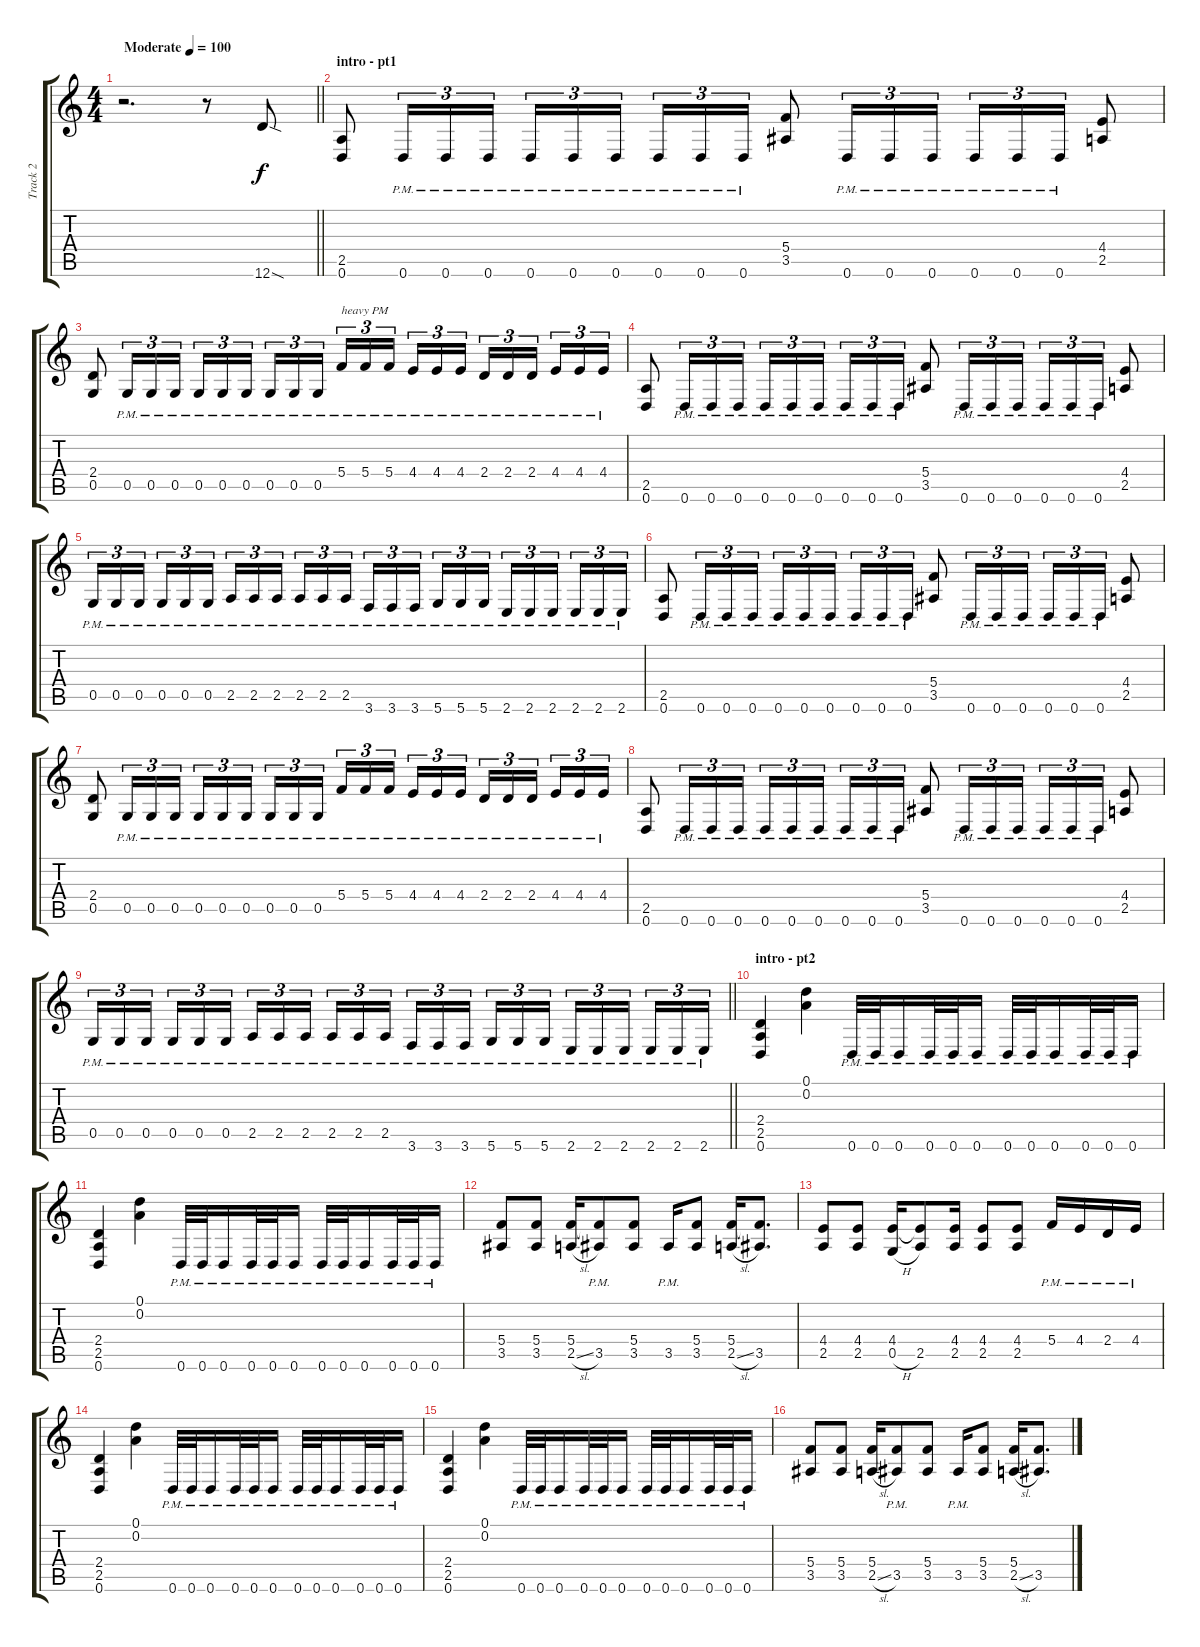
\track ("Track 2" "Track 2") {instrument distortionguitar}
\staff {score tabs}
\tuning (D4 A3 F3 C3 G2 D2) {hide}
\ts (4 4)
\tempo (100 "Moderate")
\clef g2
\barLineRight lightlight
\ks c
r.2{d dy f instrument distortionguitar} r.8 12.6{sod}.8 |
\section ("" "intro - pt1")
(2.5 0.6).8 0.6{pm}.16{tu (3 2)} 0.6{pm}.16{tu (3 2)} 0.6{pm}.16{tu (3 2)} 0.6{pm}.16{tu (3 2)} 0.6{pm}.16{tu (3 2)} 0.6{pm}.16{tu (3 2) beam splitsecondary} 0.6{pm}.16{tu (3 2)} 0.6{pm}.16{tu (3 2)} 0.6{pm}.16{tu (3 2)} (5.4 3.5).8 0.6{pm}.16{tu (3 2)} 0.6{pm}.16{tu (3 2)} 0.6{pm}.16{tu (3 2)} 0.6{pm}.16{tu (3 2)} 0.6{pm}.16{tu (3 2)} 0.6{pm}.16{tu (3 2)} (4.4 2.5).8 |
(2.4 0.5).8 0.5{pm}.16{tu (3 2)} 0.5{pm}.16{tu (3 2)} 0.5{pm}.16{tu (3 2)} 0.5{pm}.16{tu (3 2)} 0.5{pm}.16{tu (3 2)} 0.5{pm}.16{tu (3 2) beam splitsecondary} 0.5{pm}.16{tu (3 2)} 0.5{pm}.16{tu (3 2)} 0.5{pm}.16{tu (3 2)} 5.4{pm}.16{tu (3 2) txt "heavy PM"} 5.4{pm}.16{tu (3 2)} 5.4{pm}.16{tu (3 2) beam splitsecondary} 4.4{pm}.16{tu (3 2)} 4.4{pm}.16{tu (3 2)} 4.4{pm}.16{tu (3 2)} 2.4{pm}.16{tu (3 2)} 2.4{pm}.16{tu (3 2)} 2.4{pm}.16{tu (3 2) beam splitsecondary} 4.4{pm}.16{tu (3 2)} 4.4{pm}.16{tu (3 2)} 4.4{pm}.16{tu (3 2)} |
(2.5 0.6).8 0.6{pm}.16{tu (3 2)} 0.6{pm}.16{tu (3 2)} 0.6{pm}.16{tu (3 2)} 0.6{pm}.16{tu (3 2)} 0.6{pm}.16{tu (3 2)} 0.6{pm}.16{tu (3 2) beam splitsecondary} 0.6{pm}.16{tu (3 2)} 0.6{pm}.16{tu (3 2)} 0.6{pm}.16{tu (3 2)} (5.4 3.5).8 0.6{pm}.16{tu (3 2)} 0.6{pm}.16{tu (3 2)} 0.6{pm}.16{tu (3 2)} 0.6{pm}.16{tu (3 2)} 0.6{pm}.16{tu (3 2)} 0.6{pm}.16{tu (3 2)} (4.4 2.5).8 |
0.5{pm}.16{tu (3 2)} 0.5{pm}.16{tu (3 2)} 0.5{pm}.16{tu (3 2) beam splitsecondary} 0.5{pm}.16{tu (3 2)} 0.5{pm}.16{tu (3 2)} 0.5{pm}.16{tu (3 2)} 2.5{pm}.16{tu (3 2)} 2.5{pm}.16{tu (3 2)} 2.5{pm}.16{tu (3 2) beam splitsecondary} 2.5{pm}.16{tu (3 2)} 2.5{pm}.16{tu (3 2)} 2.5{pm}.16{tu (3 2)} 3.6{pm}.16{tu (3 2)} 3.6{pm}.16{tu (3 2)} 3.6{pm}.16{tu (3 2) beam splitsecondary} 5.6{pm}.16{tu (3 2)} 5.6{pm}.16{tu (3 2)} 5.6{pm}.16{tu (3 2)} 2.6{pm}.16{tu (3 2)} 2.6{pm}.16{tu (3 2)} 2.6{pm}.16{tu (3 2) beam splitsecondary} 2.6{pm}.16{tu (3 2)} 2.6{pm}.16{tu (3 2)} 2.6{pm}.16{tu (3 2)} |
(2.5 0.6).8 0.6{pm}.16{tu (3 2)} 0.6{pm}.16{tu (3 2)} 0.6{pm}.16{tu (3 2)} 0.6{pm}.16{tu (3 2)} 0.6{pm}.16{tu (3 2)} 0.6{pm}.16{tu (3 2) beam splitsecondary} 0.6{pm}.16{tu (3 2)} 0.6{pm}.16{tu (3 2)} 0.6{pm}.16{tu (3 2)} (5.4 3.5).8 0.6{pm}.16{tu (3 2)} 0.6{pm}.16{tu (3 2)} 0.6{pm}.16{tu (3 2)} 0.6{pm}.16{tu (3 2)} 0.6{pm}.16{tu (3 2)} 0.6{pm}.16{tu (3 2)} (4.4 2.5).8 |
(2.4 0.5).8 0.5{pm}.16{tu (3 2)} 0.5{pm}.16{tu (3 2)} 0.5{pm}.16{tu (3 2)} 0.5{pm}.16{tu (3 2)} 0.5{pm}.16{tu (3 2)} 0.5{pm}.16{tu (3 2) beam splitsecondary} 0.5{pm}.16{tu (3 2)} 0.5{pm}.16{tu (3 2)} 0.5{pm}.16{tu (3 2)} 5.4{pm}.16{tu (3 2)} 5.4{pm}.16{tu (3 2)} 5.4{pm}.16{tu (3 2) beam splitsecondary} 4.4{pm}.16{tu (3 2)} 4.4{pm}.16{tu (3 2)} 4.4{pm}.16{tu (3 2)} 2.4{pm}.16{tu (3 2)} 2.4{pm}.16{tu (3 2)} 2.4{pm}.16{tu (3 2) beam splitsecondary} 4.4{pm}.16{tu (3 2)} 4.4{pm}.16{tu (3 2)} 4.4{pm}.16{tu (3 2)} |
(2.5 0.6).8 0.6{pm}.16{tu (3 2)} 0.6{pm}.16{tu (3 2)} 0.6{pm}.16{tu (3 2)} 0.6{pm}.16{tu (3 2)} 0.6{pm}.16{tu (3 2)} 0.6{pm}.16{tu (3 2) beam splitsecondary} 0.6{pm}.16{tu (3 2)} 0.6{pm}.16{tu (3 2)} 0.6{pm}.16{tu (3 2)} (5.4 3.5).8 0.6{pm}.16{tu (3 2)} 0.6{pm}.16{tu (3 2)} 0.6{pm}.16{tu (3 2)} 0.6{pm}.16{tu (3 2)} 0.6{pm}.16{tu (3 2)} 0.6{pm}.16{tu (3 2)} (4.4 2.5).8 |
\barLineRight lightlight
0.5{pm}.16{tu (3 2)} 0.5{pm}.16{tu (3 2)} 0.5{pm}.16{tu (3 2) beam splitsecondary} 0.5{pm}.16{tu (3 2)} 0.5{pm}.16{tu (3 2)} 0.5{pm}.16{tu (3 2)} 2.5{pm}.16{tu (3 2)} 2.5{pm}.16{tu (3 2)} 2.5{pm}.16{tu (3 2) beam splitsecondary} 2.5{pm}.16{tu (3 2)} 2.5{pm}.16{tu (3 2)} 2.5{pm}.16{tu (3 2)} 3.6{pm}.16{tu (3 2)} 3.6{pm}.16{tu (3 2)} 3.6{pm}.16{tu (3 2) beam splitsecondary} 5.6{pm}.16{tu (3 2)} 5.6{pm}.16{tu (3 2)} 5.6{pm}.16{tu (3 2)} 2.6{pm}.16{tu (3 2)} 2.6{pm}.16{tu (3 2)} 2.6{pm}.16{tu (3 2) beam splitsecondary} 2.6{pm}.16{tu (3 2)} 2.6{pm}.16{tu (3 2)} 2.6{pm}.16{tu (3 2)} |
\section ("" "intro - pt2")
(2.4 2.5 0.6).4 (0.1 0.2).4 0.6{pm}.32 0.6{pm}.32 0.6{pm}.16 0.6{pm}.32 0.6{pm}.32 0.6{pm}.16 0.6{pm}.32 0.6{pm}.32 0.6{pm}.16 0.6{pm}.32 0.6{pm}.32 0.6{pm}.16 |
(2.4 2.5 0.6).4 (0.1 0.2).4 0.6{pm}.32 0.6{pm}.32 0.6{pm}.16 0.6{pm}.32 0.6{pm}.32 0.6{pm}.16 0.6{pm}.32 0.6{pm}.32 0.6{pm}.16 0.6{pm}.32 0.6{pm}.32 0.6{pm}.16 |
(5.4 3.5).8 (5.4 3.5).8 (5.4 2.5{sl}).16 (5.4{t} 3.5{pm}).8 (5.4 3.5).8 3.5{pm}.16 (5.4 3.5).8 (5.4 2.5{sl}).16 (5.4{t} 3.5).8{d} |
(4.4 2.5).8 (4.4 2.5).8 (4.4 0.5{h}).16 (4.4{t} 2.5).8 (4.4 2.5).16 (4.4 2.5).8 (4.4 2.5).8 5.4{pm}.16 4.4{pm}.16 2.4{pm}.16 4.4{pm}.16 |
(2.4 2.5 0.6).4 (0.1 0.2).4 0.6{pm}.32 0.6{pm}.32 0.6{pm}.16 0.6{pm}.32 0.6{pm}.32 0.6{pm}.16 0.6{pm}.32 0.6{pm}.32 0.6{pm}.16 0.6{pm}.32 0.6{pm}.32 0.6{pm}.16 |
(2.4 2.5 0.6).4 (0.1 0.2).4 0.6{pm}.32 0.6{pm}.32 0.6{pm}.16 0.6{pm}.32 0.6{pm}.32 0.6{pm}.16 0.6{pm}.32 0.6{pm}.32 0.6{pm}.16 0.6{pm}.32 0.6{pm}.32 0.6{pm}.16 |
(5.4 3.5).8 (5.4 3.5).8 (5.4 2.5{sl}).16 (5.4{t} 3.5{pm}).8 (5.4 3.5).8 3.5{pm}.16 (5.4 3.5).8 (5.4 2.5{sl}).16 (5.4{t} 3.5).8{d}
